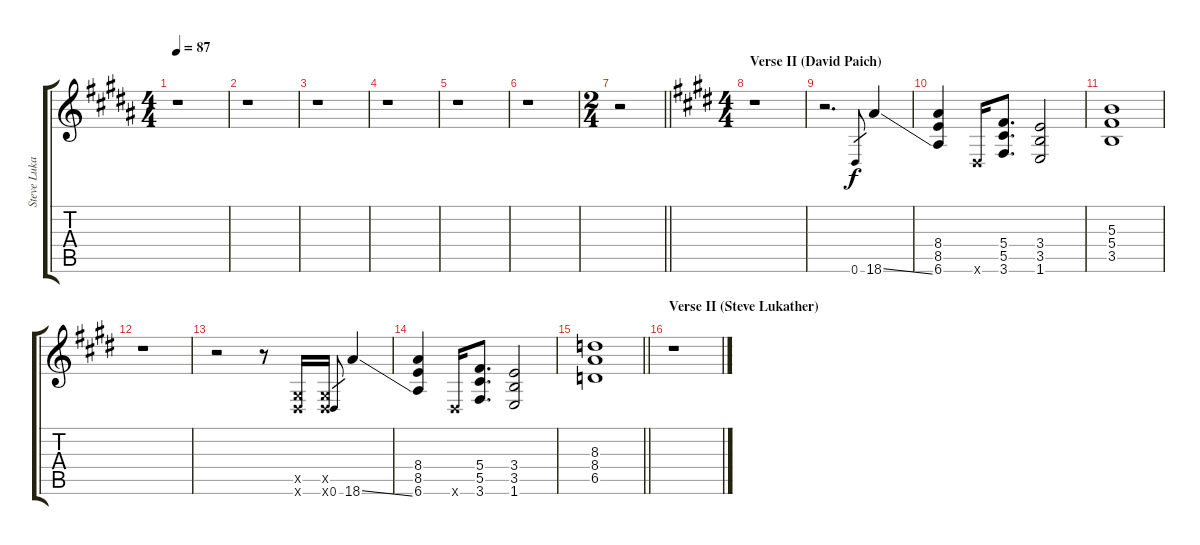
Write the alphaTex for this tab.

\track ("Steve Lukather (Overdiven Guitar)" "Steve Luka") {instrument overdrivenguitar}
\staff {score tabs}
\tuning (Eb4 Bb3 Gb3 Db3 Ab2 Eb2) {hide}
\ts (4 4)
\tempo 87
\clef g2
\ks b
r.1{dy f} |
r.1 |
r.1 |
r.1 |
r.1 |
r.1 |
\ts (2 4)
\barLineRight lightlight
r.2 |
\ts (4 4)
\section ("" "Verse II (David Paich)")
\ks e
r.1 |
r.2{d} 0.6.8{gr} 18.6{ss}.4 |
(8.4 8.5 6.6).4 0.6{x}.16 (5.4 5.5 3.6).8{d} (3.4 3.5 1.6).2 |
(5.3 5.4 3.5).1 |
r.1 |
r.2 r.8 (0.5{x} 0.6{x}).16 (0.5{x} 0.6{x}).16 0.6.8{gr} 18.6{ss}.4 |
(8.4 8.5 6.6).4 0.6{x}.16 (5.4 5.5 3.6).8{d} (3.4 3.5 1.6).2 |
\barLineRight lightlight
(8.3 8.4 6.5).1 |
\section ("" "Verse II (Steve Lukather)")
r.1
